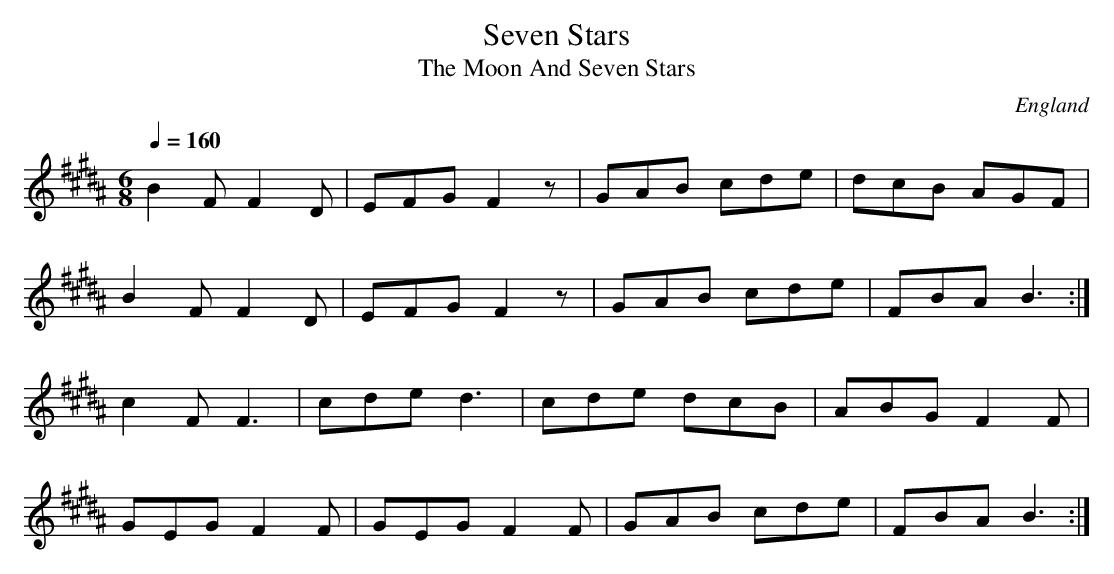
X:1
T:Seven Stars
T:The Moon And Seven Stars
O:England
M:6/8
L:1/8
Q:1/4=160
K:Bmaj
B2F F2D|EFG F2z|GAB cde|dcB AGF|
B2F F2D|EFG F2z|GAB cde|FBA B3:|
c2F F3|cde d3|cde dcB|ABG F2F|
GEG F2F|GEG F2F|GAB cde|FBAB3:|
